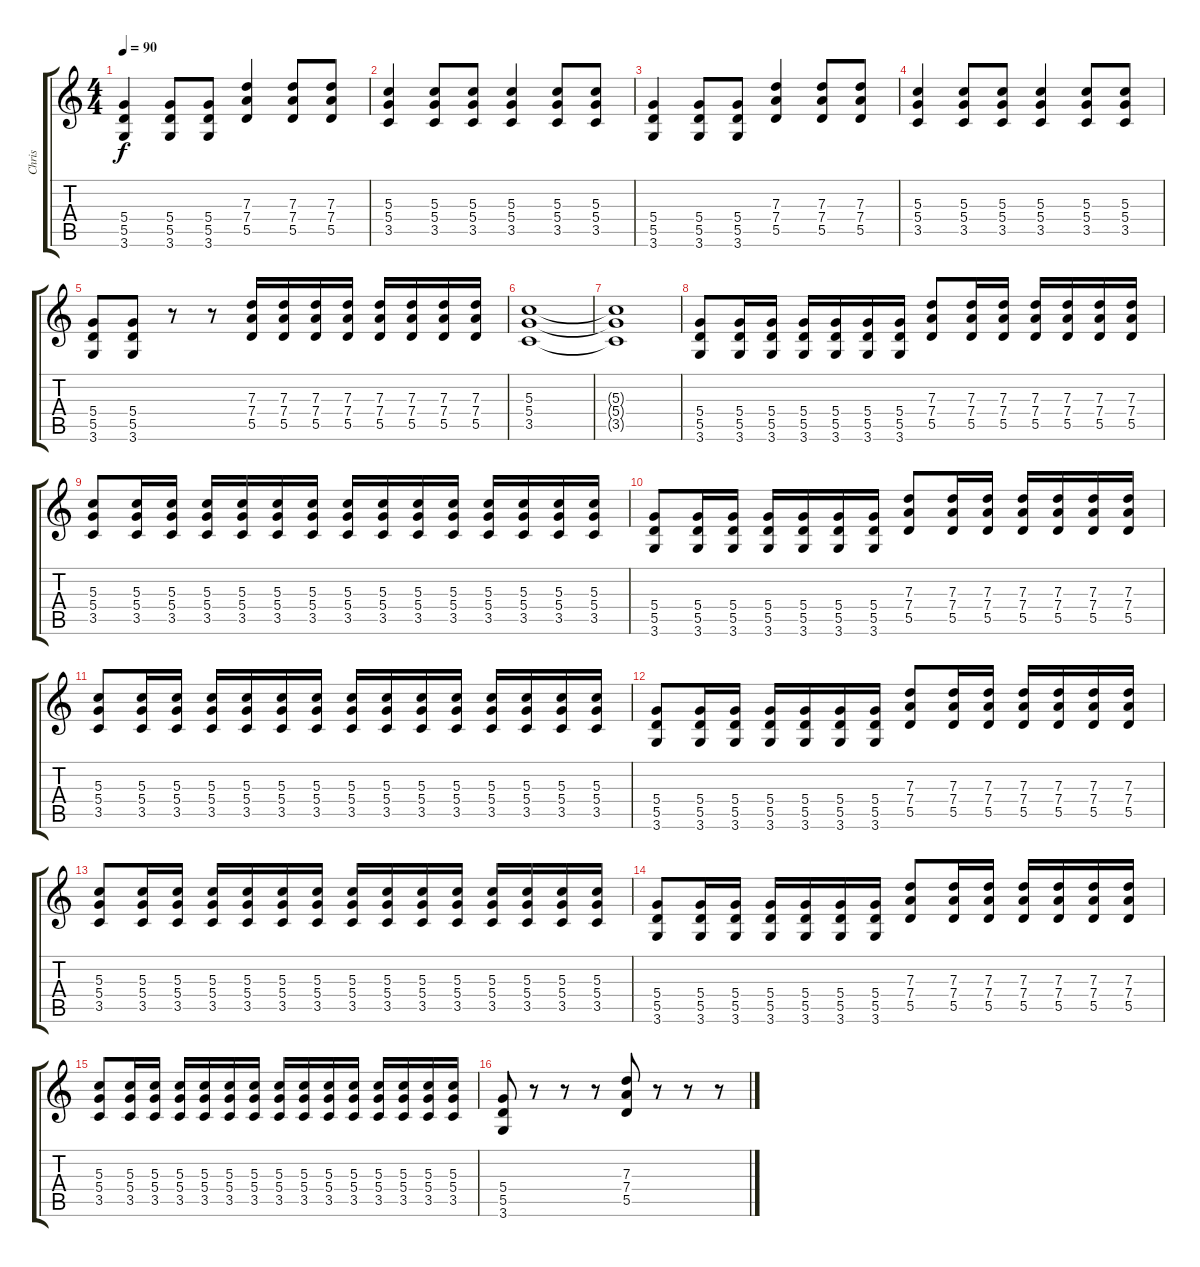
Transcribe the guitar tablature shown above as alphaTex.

\track ("Chris" "Chris") {instrument distortionguitar}
\staff {score tabs}
\tuning (E4 B3 G3 D3 A2 E2) {hide}
\ts (4 4)
\tempo 90
\clef g2
\ks c
(5.4 5.5 3.6).4{dy f} (5.4 5.5 3.6).8 (5.4 5.5 3.6).8 (7.3 7.4 5.5).4 (7.3 7.4 5.5).8 (7.3 7.4 5.5).8 |
(5.3 5.4 3.5).4 (5.3 5.4 3.5).8 (5.3 5.4 3.5).8 (5.3 5.4 3.5).4 (5.3 5.4 3.5).8 (5.3 5.4 3.5).8 |
(5.4 5.5 3.6).4 (5.4 5.5 3.6).8 (5.4 5.5 3.6).8 (7.3 7.4 5.5).4 (7.3 7.4 5.5).8 (7.3 7.4 5.5).8 |
(5.3 5.4 3.5).4 (5.3 5.4 3.5).8 (5.3 5.4 3.5).8 (5.3 5.4 3.5).4 (5.3 5.4 3.5).8 (5.3 5.4 3.5).8 |
(5.4 5.5 3.6).8 (5.4 5.5 3.6).8 r.8 r.8 (7.3 7.4 5.5).16 (7.3 7.4 5.5).16 (7.3 7.4 5.5).16 (7.3 7.4 5.5).16 (7.3 7.4 5.5).16 (7.3 7.4 5.5).16 (7.3 7.4 5.5).16 (7.3 7.4 5.5).16 |
(5.3 5.4 3.5).1 |
(5.3{t} 5.4{t} 3.5{t}).1 |
(5.4 5.5 3.6).8 (5.4 5.5 3.6).16 (5.4 5.5 3.6).16 (5.4 5.5 3.6).16 (5.4 5.5 3.6).16 (5.4 5.5 3.6).16 (5.4 5.5 3.6).16 (7.3 7.4 5.5).8 (7.3 7.4 5.5).16 (7.3 7.4 5.5).16 (7.3 7.4 5.5).16 (7.3 7.4 5.5).16 (7.3 7.4 5.5).16 (7.3 7.4 5.5).16 |
(5.3 5.4 3.5).8 (5.3 5.4 3.5).16 (5.3 5.4 3.5).16 (5.3 5.4 3.5).16 (5.3 5.4 3.5).16 (5.3 5.4 3.5).16 (5.3 5.4 3.5).16 (5.3 5.4 3.5).16 (5.3 5.4 3.5).16 (5.3 5.4 3.5).16 (5.3 5.4 3.5).16 (5.3 5.4 3.5).16 (5.3 5.4 3.5).16 (5.3 5.4 3.5).16 (5.3 5.4 3.5).16 |
(5.4 5.5 3.6).8 (5.4 5.5 3.6).16 (5.4 5.5 3.6).16 (5.4 5.5 3.6).16 (5.4 5.5 3.6).16 (5.4 5.5 3.6).16 (5.4 5.5 3.6).16 (7.3 7.4 5.5).8 (7.3 7.4 5.5).16 (7.3 7.4 5.5).16 (7.3 7.4 5.5).16 (7.3 7.4 5.5).16 (7.3 7.4 5.5).16 (7.3 7.4 5.5).16 |
(5.3 5.4 3.5).8 (5.3 5.4 3.5).16 (5.3 5.4 3.5).16 (5.3 5.4 3.5).16 (5.3 5.4 3.5).16 (5.3 5.4 3.5).16 (5.3 5.4 3.5).16 (5.3 5.4 3.5).16 (5.3 5.4 3.5).16 (5.3 5.4 3.5).16 (5.3 5.4 3.5).16 (5.3 5.4 3.5).16 (5.3 5.4 3.5).16 (5.3 5.4 3.5).16 (5.3 5.4 3.5).16 |
(5.4 5.5 3.6).8 (5.4 5.5 3.6).16 (5.4 5.5 3.6).16 (5.4 5.5 3.6).16 (5.4 5.5 3.6).16 (5.4 5.5 3.6).16 (5.4 5.5 3.6).16 (7.3 7.4 5.5).8 (7.3 7.4 5.5).16 (7.3 7.4 5.5).16 (7.3 7.4 5.5).16 (7.3 7.4 5.5).16 (7.3 7.4 5.5).16 (7.3 7.4 5.5).16 |
(5.3 5.4 3.5).8 (5.3 5.4 3.5).16 (5.3 5.4 3.5).16 (5.3 5.4 3.5).16 (5.3 5.4 3.5).16 (5.3 5.4 3.5).16 (5.3 5.4 3.5).16 (5.3 5.4 3.5).16 (5.3 5.4 3.5).16 (5.3 5.4 3.5).16 (5.3 5.4 3.5).16 (5.3 5.4 3.5).16 (5.3 5.4 3.5).16 (5.3 5.4 3.5).16 (5.3 5.4 3.5).16 |
(5.4 5.5 3.6).8 (5.4 5.5 3.6).16 (5.4 5.5 3.6).16 (5.4 5.5 3.6).16 (5.4 5.5 3.6).16 (5.4 5.5 3.6).16 (5.4 5.5 3.6).16 (7.3 7.4 5.5).8 (7.3 7.4 5.5).16 (7.3 7.4 5.5).16 (7.3 7.4 5.5).16 (7.3 7.4 5.5).16 (7.3 7.4 5.5).16 (7.3 7.4 5.5).16 |
(5.3 5.4 3.5).8 (5.3 5.4 3.5).16 (5.3 5.4 3.5).16 (5.3 5.4 3.5).16 (5.3 5.4 3.5).16 (5.3 5.4 3.5).16 (5.3 5.4 3.5).16 (5.3 5.4 3.5).16 (5.3 5.4 3.5).16 (5.3 5.4 3.5).16 (5.3 5.4 3.5).16 (5.3 5.4 3.5).16 (5.3 5.4 3.5).16 (5.3 5.4 3.5).16 (5.3 5.4 3.5).16 |
(5.4 5.5 3.6).8 r.8 r.8 r.8 (7.3 7.4 5.5).8 r.8 r.8 r.8
